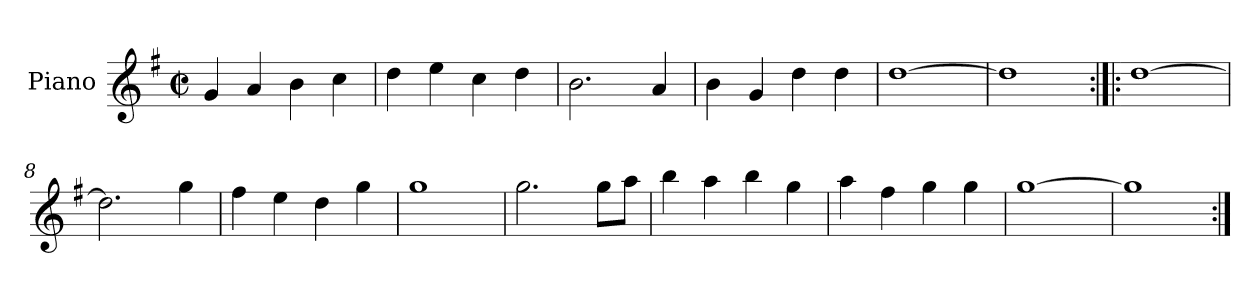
**kern
*part1
*staff1
*I"Piano
*I'Pno.
*clefG2
*k[f#]
*M2/2
*met(c|)
=1
4g/
4a/
4b\
4cc\
=2
4dd\
4ee\
4cc\
4dd\
=3
2.b\
4a/
=4
4b\
4g/
4dd\
4dd\
=5
[1dd
=6
1dd]
=7:|!|:
[1dd
=8
2.dd\]
4gg\
=9
4ff#\
4ee\
4dd\
4gg\
=10
1gg
=11
2.gg\
8gg\L
8aa\J
!!LO:LB:g=z
=12
4bb\
4aa\
4bb\
4gg\
=13
4aa\
4ff#\
4gg\
4gg\
=14
[1gg
=15
1gg]
=:|!
*-
